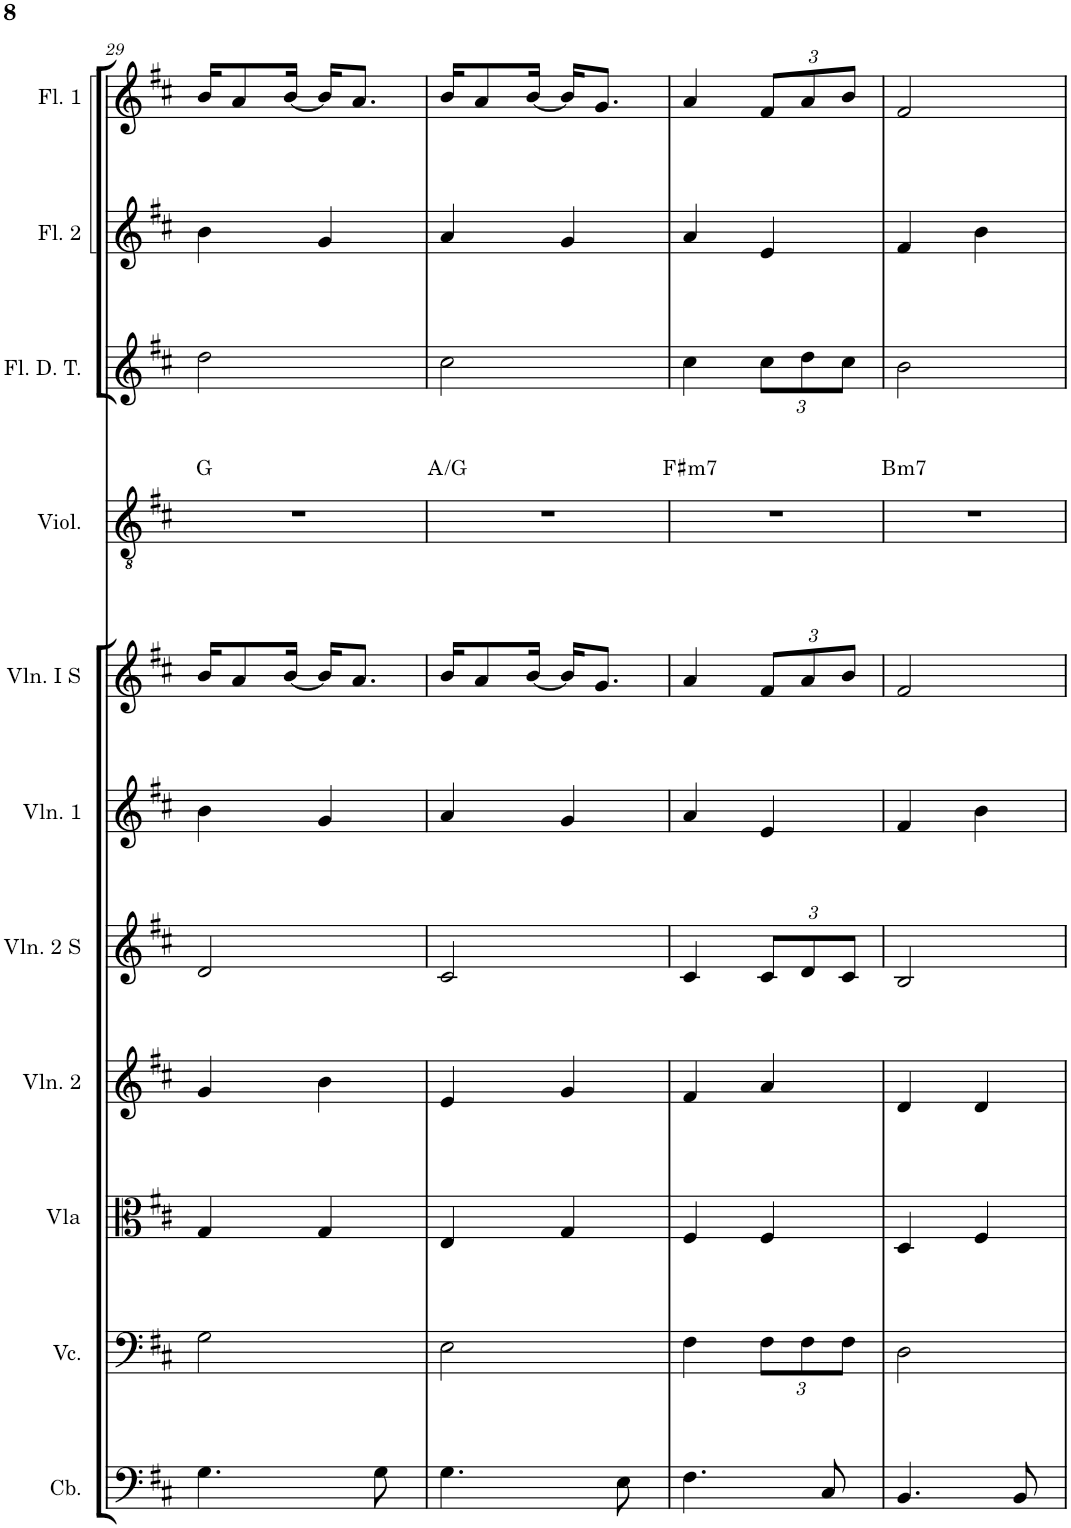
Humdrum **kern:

**kern	**kern	**kern	**kern	**kern	**kern	**kern	**kern	**harte	**kern	**kern	**kern
*part11	*part10	*part9	*part8	*part7	*part6	*part5	*part4	*part4	*part3	*part2	*part1
*staff11	*staff10	*staff9	*staff8	*staff7	*staff6	*staff5	*staff4	*	*staff3	*staff2	*staff1
*I"Contrabaixo	*I"Violoncelo	*I"Viola	*I"Violino 2	*I"Violino 2 Solo	*I"Violino 1	*I"Violino I Solo	*I"Violão Acústico	*	*I"Flauta Doce Tenor	*I"Flauta 2	*I"Flauta 1
*I'Cb.	*I'Vc.	*I'Vla	*I'Vln. 2	*I'Vln. 2 S	*I'Vln. 1	*I'Vln. I S	*I'Viol.	*	*I'Fl. D. T.	*I'Fl. 2	*I'Fl. 1
!!LO:PB:g=z
*clefF4	*clefF4	*clefC3	*clefG2	*clefG2	*clefG2	*clefG2	*clefGv2	*	*clefG2	*clefG2	*clefG2
*Trd7c12	*	*	*	*	*	*	*	*	*	*	*
*k[f#c#]	*k[f#c#]	*k[f#c#]	*k[f#c#]	*k[f#c#]	*k[f#c#]	*k[f#c#]	*k[f#c#]	*	*k[f#c#]	*k[f#c#]	*k[f#c#]
*M2/4	*M2/4	*M2/4	*M2/4	*M2/4	*M2/4	*M2/4	*M2/4	*	*M2/4	*M2/4	*M2/4
=29	=29	=29	=29	=29	=29	=29	=29	=29	=29	=29	=29
4.G\	2G\	4G/	4g/	2d/	4b\	16b/KL	2r	G:maj	2dd\	4b\	16b/KL
.	.	.	.	.	.	8a/	.	.	.	.	8a/
.	.	.	.	.	.	[16b/Jk	.	.	.	.	[16b/Jk
.	.	4G/	4b\	.	4g/	16b/KL]	.	.	.	4g/	16b/KL]
.	.	.	.	.	.	8.a/J	.	.	.	.	8.a/J
8G\	.	.	.	.	.	.	.	.	.	.	.
=30	=30	=30	=30	=30	=30	=30	=30	=30	=30	=30	=30
4.G\	2E\	4E/	4e/	2c#/	4a/	16b/KL	2r	A:maj/b7	2cc#\	4a/	16b/KL
.	.	.	.	.	.	8a/	.	.	.	.	8a/
.	.	.	.	.	.	[16b/Jk	.	.	.	.	[16b/Jk
.	.	4G/	4g/	.	4g/	16b/KL]	.	.	.	4g/	16b/KL]
.	.	.	.	.	.	8.g/J	.	.	.	.	8.g/J
8E\	.	.	.	.	.	.	.	.	.	.	.
=31	=31	=31	=31	=31	=31	=31	=31	=31	=31	=31	=31
!	!	!	!	!	!	!	!	!LO:H:kt=m7	!	!	!
4.F#\	4F#\	4F#/	4f#/	4c#/	4a/	4a/	2r	F#:min7	4cc#\	4a/	4a/
*	*Xbrackettup	*	*	*Xbrackettup	*	*Xbrackettup	*	*	*Xbrackettup	*	*Xbrackettup
.	12F#\L	4F#/	4a/	12c#/L	4e/	12f#/L	.	.	12cc#\L	4e/	12f#/L
.	12F#\	.	.	12d/	.	12a/	.	.	12dd\	.	12a/
8C#/	.	.	.	.	.	.	.	.	.	.	.
.	12F#\J	.	.	12c#/J	.	12b/J	.	.	12cc#\J	.	12b/J
=32	=32	=32	=32	=32	=32	=32	=32	=32	=32	=32	=32
!	!	!	!	!	!	!	!	!LO:H:kt=m7	!	!	!
4.BB/	2D\	4D/	4d/	2B/	4f#/	2f#/	2r	B:min7	2b\	4f#/	2f#/
.	.	4F#/	4d/	.	4b\	.	.	.	.	4b\	.
8BB/	.	.	.	.	.	.	.	.	.	.	.
=	=	=	=	=	=	=	=	=	=	=	=
*-	*-	*-	*-	*-	*-	*-	*-	*-	*-	*-	*-
